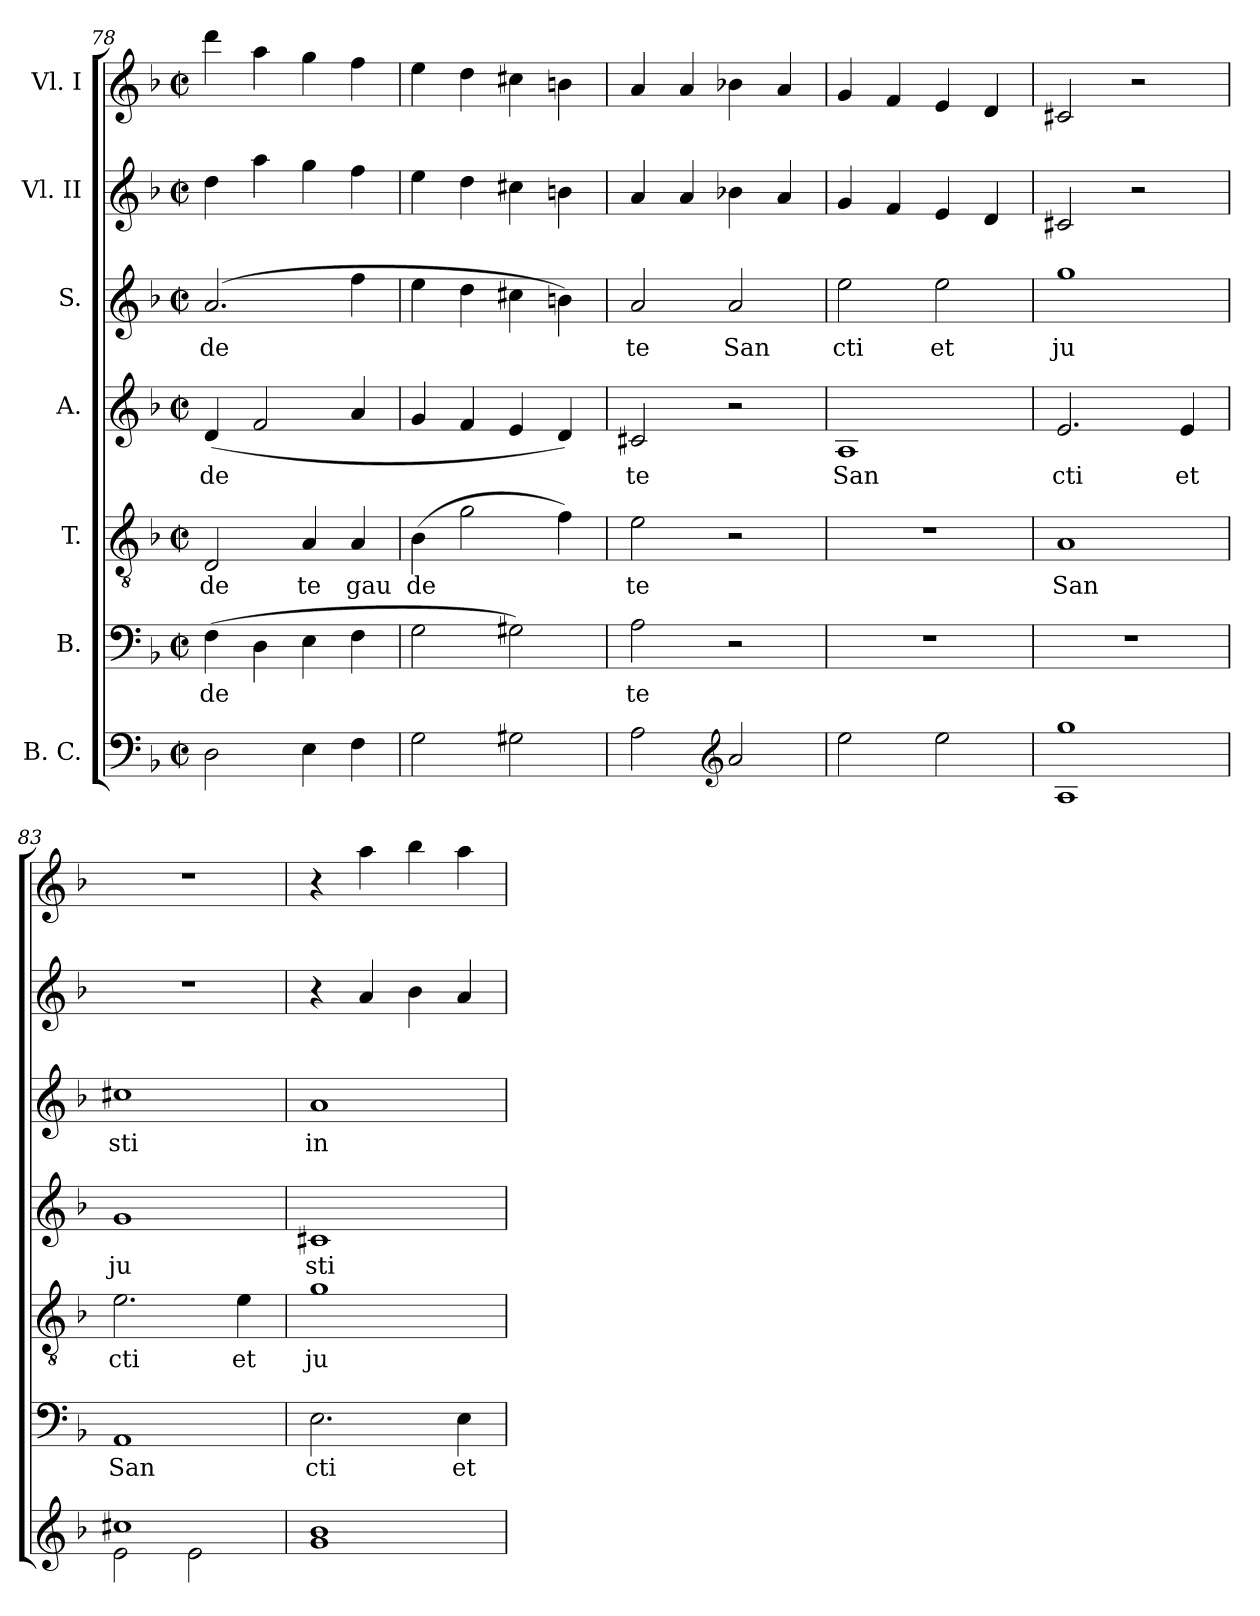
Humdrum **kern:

**kern	**kern	**text	**kern	**text	**kern	**text	**kern	**text	**kern	**kern
*part7	*part6	*part6	*part5	*part5	*part4	*part4	*part3	*part3	*part2	*part1
*staff7	*staff6	*staff6	*staff5	*staff5	*staff4	*staff4	*staff3	*staff3	*staff2	*staff1
*I"B. C.	*I"B.	*	*I"T.	*	*I"A.	*	*I"S.	*	*I"Vl. II	*I"Vl. I
*clefF4	*clefF4	*	*clefGv2	*	*clefG2	*	*clefG2	*	*clefG2	*clefG2
*k[b-]	*k[b-]	*	*k[b-]	*	*k[b-]	*	*k[b-]	*	*k[b-]	*k[b-]
*F:	*F:	*	*F:	*	*F:	*	*F:	*	*F:	*F:
*M2/2	*M2/2	*	*M2/2	*	*M2/2	*	*M2/2	*	*M2/2	*M2/2
*met(c|)	*met(c|)	*	*met(c|)	*	*met(c|)	*	*met(c|)	*	*met(c|)	*met(c|)
=78	=78	=78	=78	=78	=78	=78	=78	=78	=78	=78
!	!	!LO:LY:b:cj	!	!LO:LY:b:cj	!	!LO:LY:b:cj	!	!LO:LY:b:cj	!	!
2D\	(>4F\	de	2D/	de	(<4d/	de	(>2.a/	de	4dd\	4ddd\
.	4D\	.	.	.	2f/	.	.	.	4aa\	4aa\
!	!	!	!	!LO:LY:b:cj	!	!	!	!	!	!
4E<\	4E\	.	4A/	te	.	.	.	.	4gg\	4gg\
!	!	!	!	!LO:LY:b:cj	!	!	!	!	!	!
4F<\	4F\	.	4A/	gau	4a/	.	4ff\	.	4ff\	4ff\
=79	=79	=79	=79	=79	=79	=79	=79	=79	=79	=79
!	!	!	!	!LO:LY:b:cj	!	!	!	!	!	!
2G\	2G\	.	(>4B-\	de	4g/	.	4ee\	.	4ee\	4ee\
.	.	.	2g\	.	4f/	.	4dd\	.	4dd\	4dd\
2G#X<\	2G#X\)	.	.	.	4e/	.	4cc#X\	.	4cc#X\	4cc#X\
.	.	.	4f\)	.	4d/)	.	4bn\)	.	4bn\	4bn\
=80	=80	=80	=80	=80	=80	=80	=80	=80	=80	=80
!	!	!LO:LY:b:cj	!	!LO:LY:b:cj	!	!LO:LY:b:cj	!	!LO:LY:b:cj	!	!
2A\	2A\	te	2e\	te	2c#X/	te	2a/	te	4a/	4a/
.	.	.	.	.	.	.	.	.	4a/	4a/
*clefG2	*	*	*	*	*	*	*	*	*	*
!	!	!	!	!	!	!	!	!LO:LY:b:cj	!	!
2a/	2r	.	2r	.	2r	.	2a/	San	4b-X\	4b-X\
.	.	.	.	.	.	.	.	.	4a/	4a/
=81	=81	=81	=81	=81	=81	=81	=81	=81	=81	=81
!	!	!	!	!	!	!LO:LY:b:cj	!	!LO:LY:b:cj	!	!
2ee\	1r	.	1r	.	1A	San	2ee\	cti	4g/	4g/
.	.	.	.	.	.	.	.	.	4f/	4f/
!	!	!	!	!	!	!	!	!LO:LY:b:cj	!	!
2ee\	.	.	.	.	.	.	2ee\	et	4e/	4e/
.	.	.	.	.	.	.	.	.	4d/	4d/
=82	=82	=82	=82	=82	=82	=82	=82	=82	=82	=82
!	!	!	!	!LO:LY:b:cj	!	!LO:LY:b:cj	!	!LO:LY:b:cj	!	!
1gg 1A	1r	.	1A	San	2.e/	cti	1gg	ju	2c#X/	2c#X/
.	.	.	.	.	.	.	.	.	2r	2r
!	!	!	!	!	!	!LO:LY:b:cj	!	!	!	!
.	.	.	.	.	4e/	et	.	.	.	.
=83	=83	=83	=83	=83	=83	=83	=83	=83	=83	=83
*^	*	*	*	*	*	*	*	*	*	*
!	!	!	!LO:LY:b:cj	!	!LO:LY:b:cj	!	!LO:LY:b:cj	!	!LO:LY:b:cj	!	!
1cc#X	2e\	1AA	San	2.e\	cti	1g	ju	1cc#X	sti	1r	1r
.	2e\	.	.	.	.	.	.	.	.	.	.
!	!	!	!	!	!LO:LY:b:cj	!	!	!	!	!	!
.	.	.	.	4e\	et	.	.	.	.	.	.
*v	*v	*	*	*	*	*	*	*	*	*	*
=84	=84	=84	=84	=84	=84	=84	=84	=84	=84	=84
!	!	!LO:LY:b:cj	!	!LO:LY:b:cj	!	!LO:LY:b:cj	!	!LO:LY:b:cj	!	!
1b- 1g	2.E\	cti	1g	ju	1c#X	sti	1a	in	4r	4r
.	.	.	.	.	.	.	.	.	4a/	4aa\
.	.	.	.	.	.	.	.	.	4b-\	4bb-\
!	!	!LO:LY:b:cj	!	!	!	!	!	!	!	!
.	4E\	et	.	.	.	.	.	.	4a/	4aa\
=	=	=	=	=	=	=	=	=	=	=
*-	*-	*-	*-	*-	*-	*-	*-	*-	*-	*-
